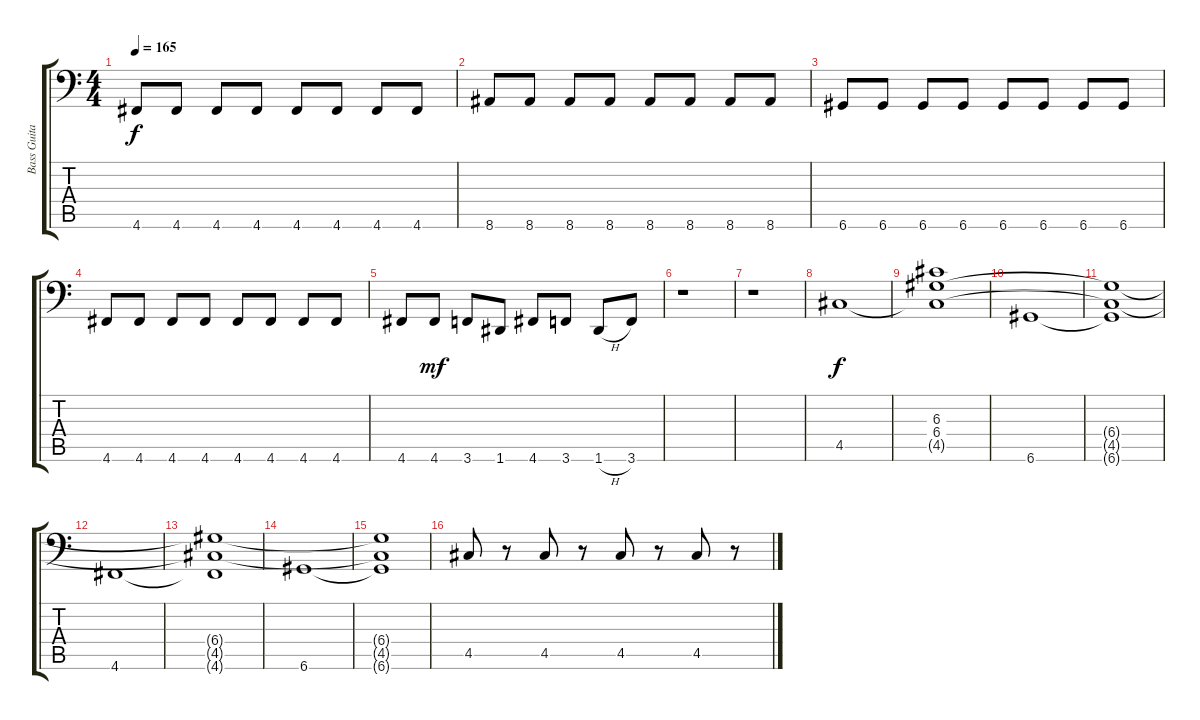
\track ("Bass Guitar" "Bass Guita") {instrument electricbassfinger}
\staff {score tabs}
\tuning (E3 B2 G2 D2 A1 D1) {hide}
\ts (4 4)
\tempo 165
\clef f4
\ks c
4.6.8{dy f} 4.6.8 4.6.8 4.6.8 4.6.8 4.6.8 4.6.8 4.6.8 |
8.6.8 8.6.8 8.6.8 8.6.8 8.6.8 8.6.8 8.6.8 8.6.8 |
6.6.8 6.6.8 6.6.8 6.6.8 6.6.8 6.6.8 6.6.8 6.6.8 |
4.6.8 4.6.8 4.6.8 4.6.8 4.6.8 4.6.8 4.6.8 4.6.8 |
4.6.8 4.6.8{dy mf} 3.6.8 1.6.8 4.6.8 3.6.8 1.6{h}.8 3.6.8 |
r.1 |
r.1 |
4.5.1{dy f} |
(6.3 6.4 4.5{t}).1 |
6.6.1 |
(6.4{t} 4.5{t} 6.6{t}).1 |
4.6.1 |
(6.4{t} 4.5{t} 4.6{t}).1 |
6.6.1 |
(6.4{t} 4.5{t} 6.6{t}).1 |
4.5.8 r.8 4.5.8 r.8 4.5.8 r.8 4.5.8 r.8
